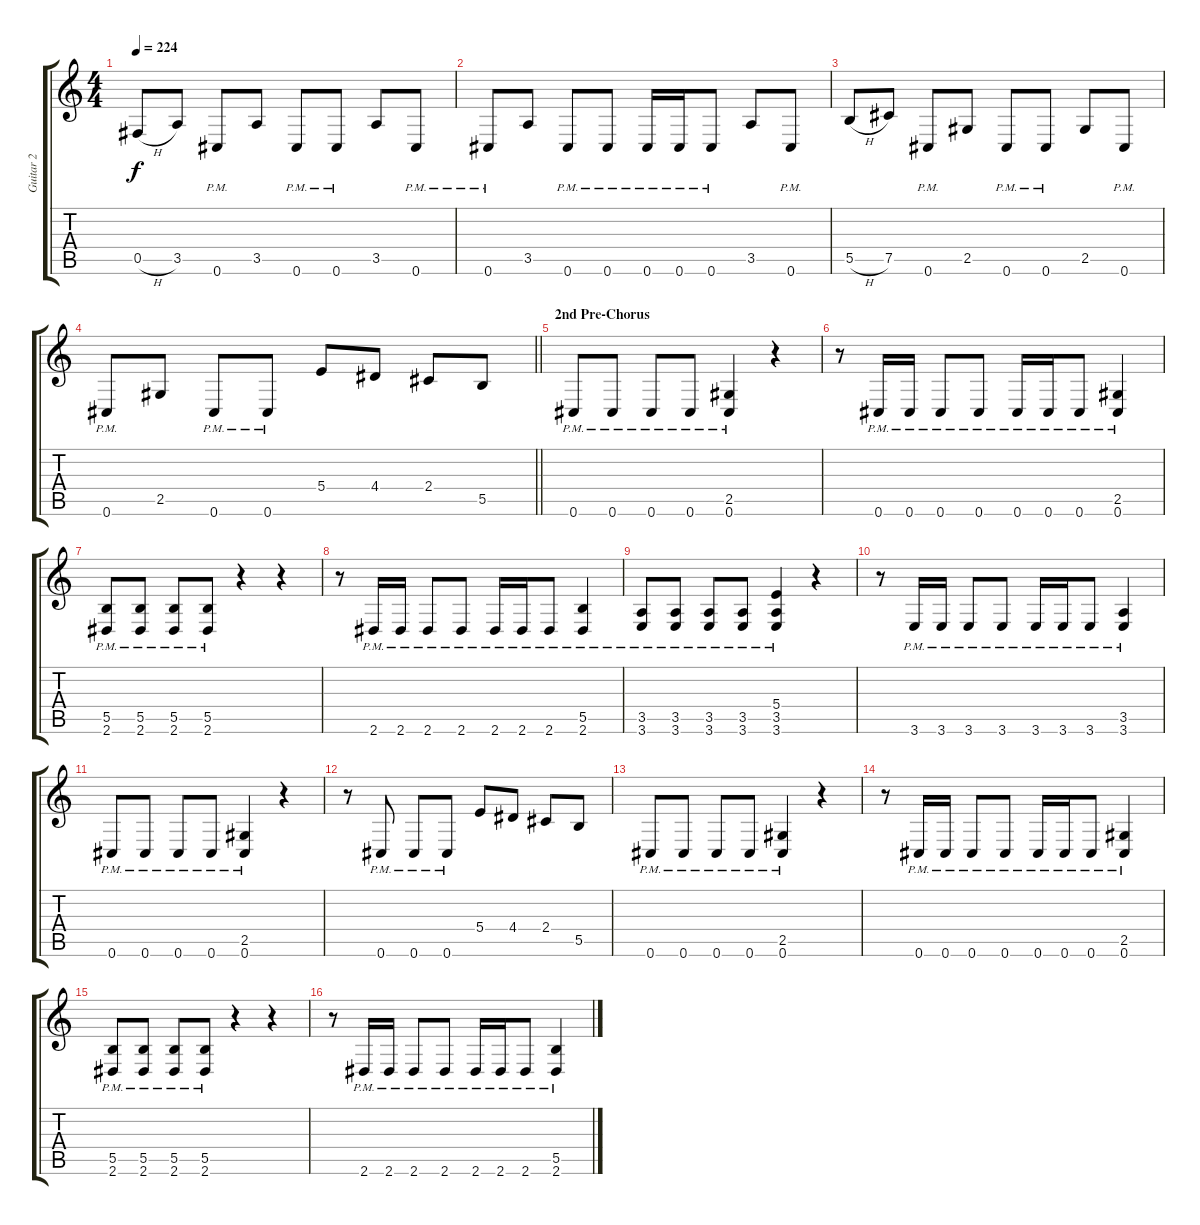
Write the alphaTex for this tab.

\track ("Guitar 2" "Guitar 2") {instrument distortionguitar}
\staff {score tabs}
\tuning (Db4 Ab3 E3 B2 Gb2 Db2) {hide}
\ts (4 4)
\tempo 224
\clef g2
\ks c
0.5{h}.8{dy f} 3.5.8 0.6{pm}.8 3.5.8 0.6{pm}.8 0.6{pm}.8 3.5.8 0.6{pm}.8 |
0.6{pm}.8 3.5.8 0.6{pm}.8 0.6{pm}.8 0.6{pm}.16 0.6{pm}.16 0.6{pm}.8 3.5.8 0.6{pm}.8 |
5.5{h}.8 7.5.8 0.6{pm}.8 2.5.8 0.6{pm}.8 0.6{pm}.8 2.5.8 0.6{pm}.8 |
\barLineRight lightlight
0.6{pm}.8 2.5.8 0.6{pm}.8 0.6{pm}.8 5.4.8 4.4.8 2.4.8 5.5.8 |
\section ("" "2nd Pre-Chorus")
0.6{pm}.8 0.6{pm}.8 0.6{pm}.8 0.6{pm}.8 (2.5{pm} 0.6{pm}).4 r.4 |
r.8 0.6{pm}.16 0.6{pm}.16 0.6{pm}.8 0.6{pm}.8 0.6{pm}.16 0.6{pm}.16 0.6{pm}.8 (2.5{pm} 0.6{pm}).4 |
(5.5{pm} 2.6{pm}).8 (5.5{pm} 2.6{pm}).8 (5.5{pm} 2.6{pm}).8 (5.5{pm} 2.6{pm}).8 r.4 r.4 |
r.8 2.6{pm}.16 2.6{pm}.16 2.6{pm}.8 2.6{pm}.8 2.6{pm}.16 2.6{pm}.16 2.6{pm}.8 (5.5{pm} 2.6{pm}).4 |
(3.5{pm} 3.6{pm}).8 (3.5{pm} 3.6{pm}).8 (3.5{pm} 3.6{pm}).8 (3.5{pm} 3.6{pm}).8 (5.4{pm} 3.5{pm} 3.6{pm}).4 r.4 |
r.8 3.6{pm}.16 3.6{pm}.16 3.6{pm}.8 3.6{pm}.8 3.6{pm}.16 3.6{pm}.16 3.6{pm}.8 (3.5{pm} 3.6{pm}).4 |
0.6{pm}.8 0.6{pm}.8 0.6{pm}.8 0.6{pm}.8 (2.5{pm} 0.6{pm}).4 r.4 |
r.8 0.6{pm}.8 0.6{pm}.8 0.6{pm}.8 5.4.8 4.4.8 2.4.8 5.5.8 |
0.6{pm}.8 0.6{pm}.8 0.6{pm}.8 0.6{pm}.8 (2.5{pm} 0.6{pm}).4 r.4 |
r.8 0.6{pm}.16 0.6{pm}.16 0.6{pm}.8 0.6{pm}.8 0.6{pm}.16 0.6{pm}.16 0.6{pm}.8 (2.5{pm} 0.6{pm}).4 |
(5.5{pm} 2.6{pm}).8 (5.5{pm} 2.6{pm}).8 (5.5{pm} 2.6{pm}).8 (5.5{pm} 2.6{pm}).8 r.4 r.4 |
r.8 2.6{pm}.16 2.6{pm}.16 2.6{pm}.8 2.6{pm}.8 2.6{pm}.16 2.6{pm}.16 2.6{pm}.8 (5.5{pm} 2.6{pm}).4
